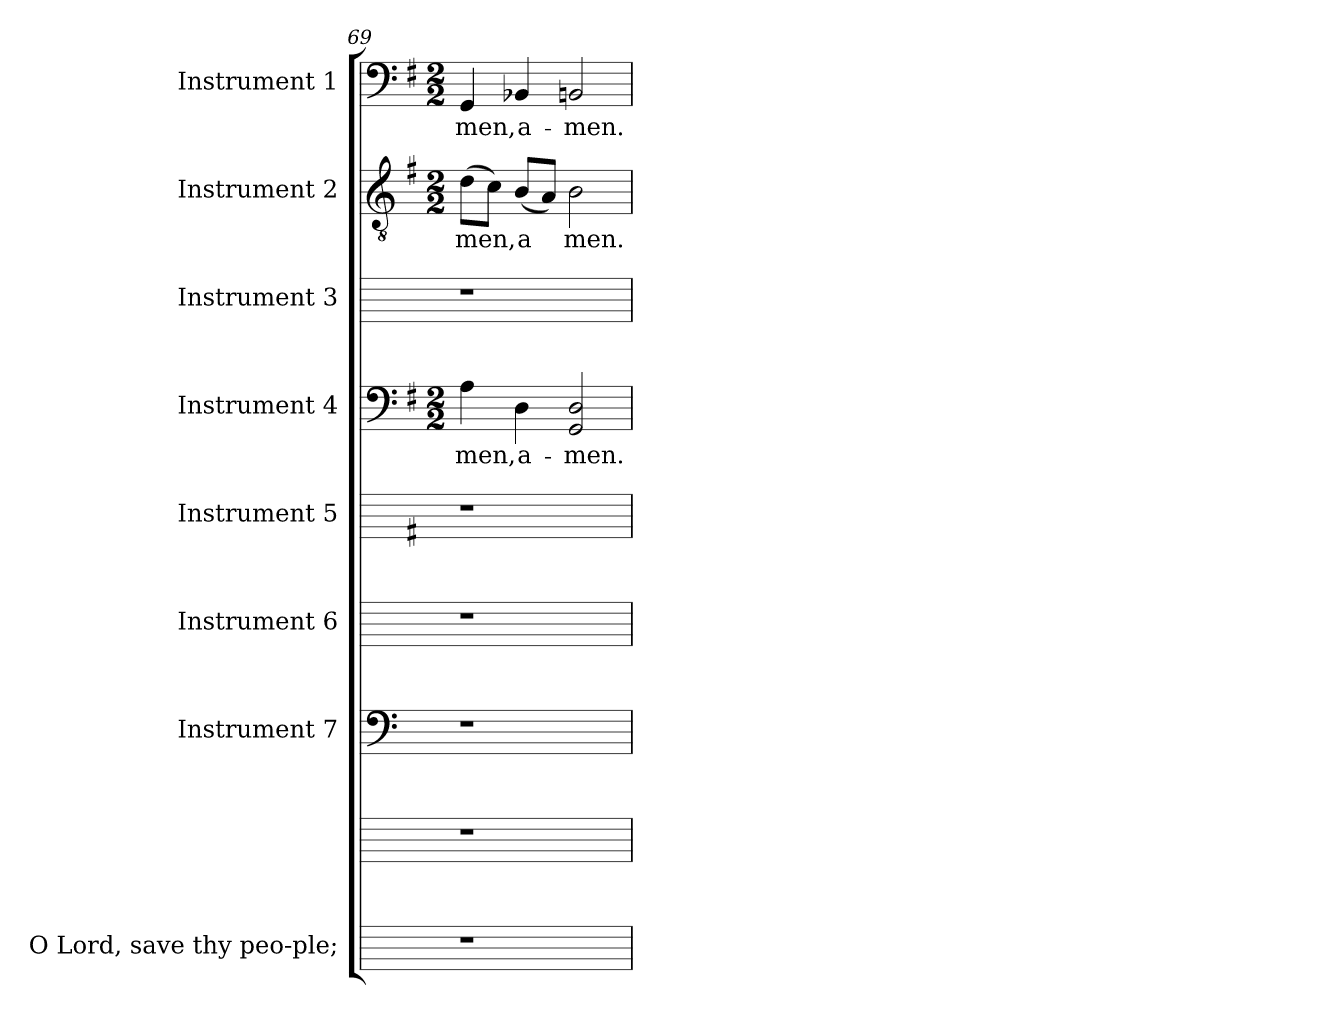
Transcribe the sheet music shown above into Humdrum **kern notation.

**kern	**kern	**kern	**kern	**kern	**kern	**text	**kern	**kern	**text	**kern	**text
*part9	*part8	*part7	*part6	*part5	*part4	*part4	*part3	*part2	*part2	*part1	*part1
*staff9	*staff8	*staff7	*staff6	*staff5	*staff4	*staff4	*staff3	*staff2	*staff2	*staff1	*staff1
*I"O Lord, save thy peo-ple;	*	*I"Instrument 7	*I"Instrument 6	*I"Instrument 5	*I"Instrument 4	*	*I"Instrument 3	*I"Instrument 2	*	*I"Instrument 1	*
*	*	*clefF4	*	*	*clefF4	*	*	*clefGv2	*	*clefF4	*
*	*	*	*	*ITrd-3c-5	*	*	*	*ITrd-3c-5	*	*ITrd-3c-5	*
*k[]	*k[]	*k[]	*k[]	*k[]	*k[f#]	*	*k[]	*k[]	*	*k[]	*
*C:	*C:	*C:	*C:	*C:	*G:	*	*C:	*C:	*	*C:	*
*	*	*	*	*	*M2/2	*	*	*M2/2	*	*M2/2	*
=69	=69	=69	=69	=69	=69	=69	=69	=69	=69	=69	=69
!	!	!	!	!	!	!LO:LY:b:cj	!	!	!LO:LY:b:cj	!	!LO:LY:b:cj
1r	1r	1r	1r	1r	4A\	-men,	1r	(>8g\L	-men,	4C/	-men,
!	!	!	!	!	!	!	!	!	!LO:LY:b:cj	!	!
.	.	.	.	.	.	.	.	8f\J)	.	.	.
!	!	!	!	!	!	!LO:LY:b:cj	!	!	!LO:LY:b:cj	!	!LO:LY:b:cj
.	.	.	.	.	4D\	a-	.	(<8e/L	a-	4E-/	a-
!	!	!	!	!	!	!	!	!	!LO:LY:b:cj	!	!
.	.	.	.	.	.	.	.	8d/J)	--	.	.
!	!	!	!	!	!	!LO:LY:b:cj	!	!	!LO:LY:b:cj	!	!LO:LY:b:cj
.	.	.	.	.	2D/ 2GG/	-men.	.	2e\	-men.	2E/	-men.
=	=	=	=	=	=	=	=	=	=	=	=
*-	*-	*-	*-	*-	*-	*-	*-	*-	*-	*-	*-
